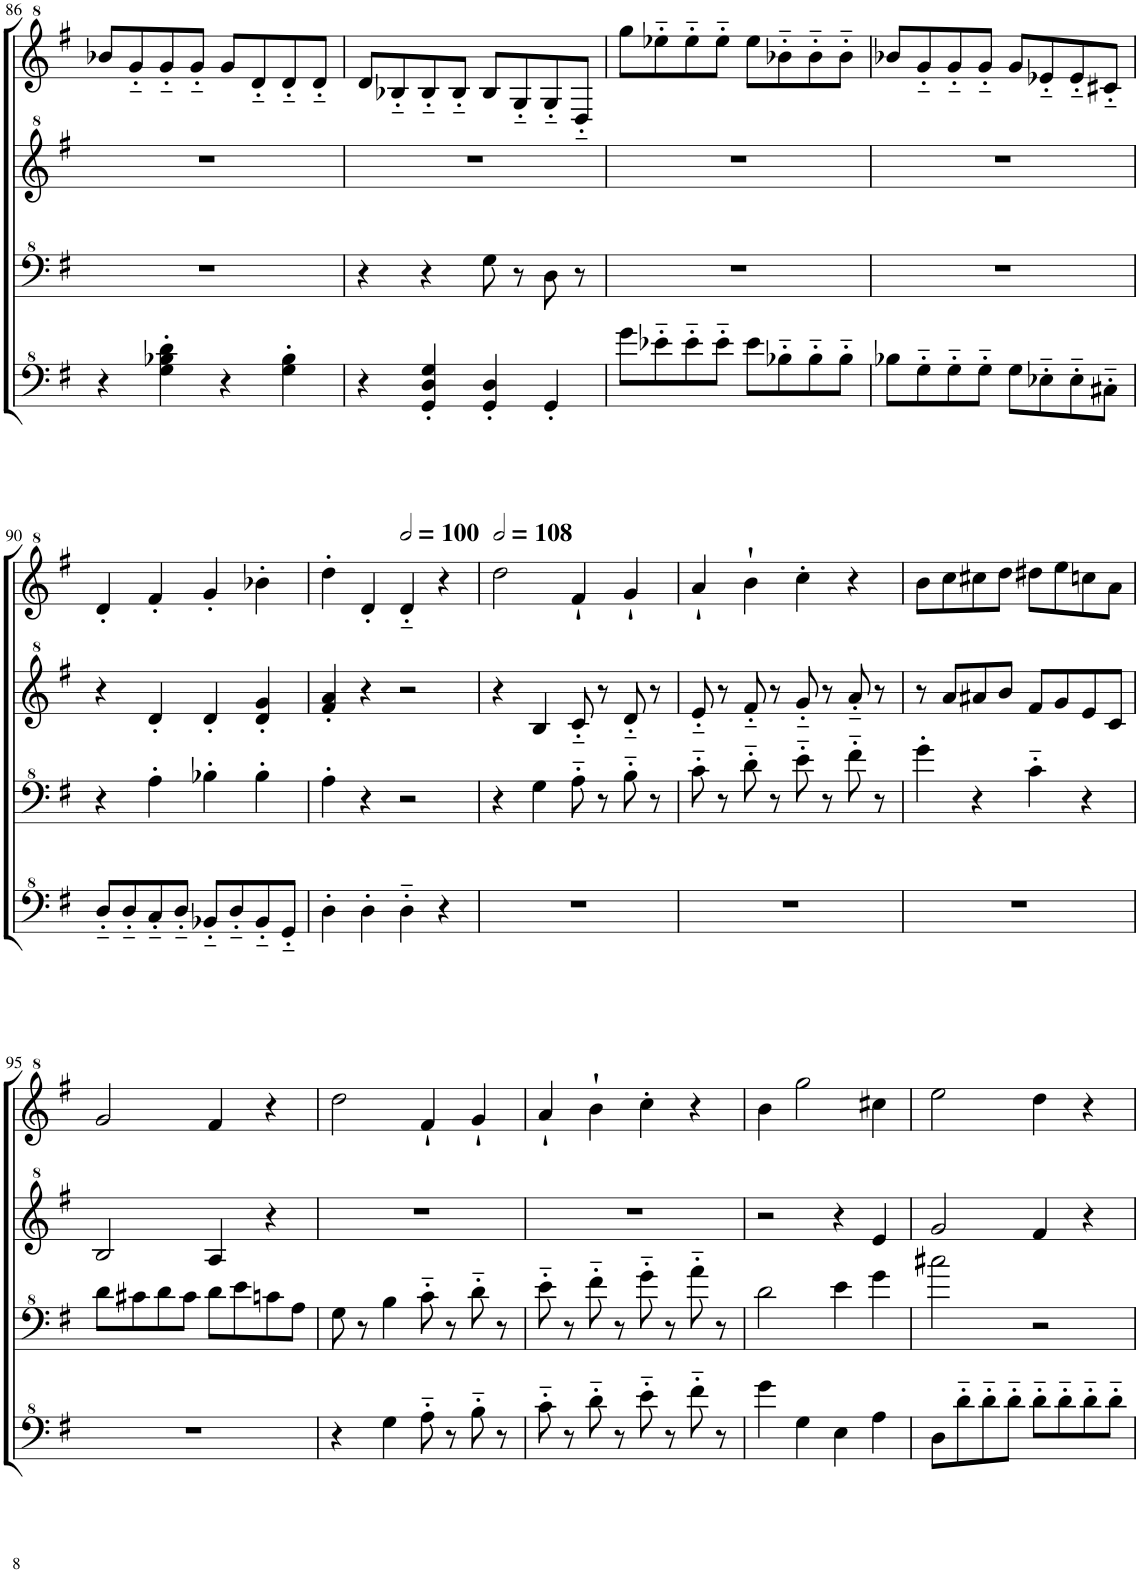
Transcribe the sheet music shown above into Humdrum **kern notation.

**kern	**kern	**kern	**kern
*part1	*part1	*part1	*part1
*staff4	*staff3	*staff2	*staff1
*I"Model III	*	*	*
!!LO:PB:g=z
*clefF^4	*clefF^4	*clefG^2	*clefG^2
*k[f#]	*k[f#]	*k[f#]	*k[f#]
*M2/2	*M2/2	*M2/2	*M2/2
*met(c|)	*met(c|)	*met(c|)	*met(c|)
=86	=86	=86	=86
4r	1r	1r	8bb-X/L
.	.	.	8gg'~/
4g\' 4b-X\' 4dd\'	.	.	8gg'~/
.	.	.	8gg'~/J
4r	.	.	8gg/L
.	.	.	8dd'~/
4g\' 4b-\'	.	.	8dd'~/
.	.	.	8dd'~/J
=87	=87	=87	=87
4r	4r	1r	8dd/L
.	.	.	8b-X'~/
4G/' 4d/' 4g/'	4r	.	8b-'~/
.	.	.	8b-'~/J
4G/' 4d/'	8g\	.	8b-/L
.	8r	.	8g'~/
4G'/	8d\	.	8g'~/
.	8r	.	8d'~/J
=88	=88	=88	=88
8gg\L	1r	1r	8ggg\L
8ee-X'~\	.	.	8eee-X'~\
8ee-'~\	.	.	8eee-'~\
8ee-'~\J	.	.	8eee-'~\J
8ee-\L	.	.	8eee-\L
8b-X'~\	.	.	8bb-X'~\
8b-'~\	.	.	8bb-'~\
8b-'~\J	.	.	8bb-'~\J
=89	=89	=89	=89
8b-X\L	1r	1r	8bb-X/L
8g'~\	.	.	8gg'~/
8g'~\	.	.	8gg'~/
8g'~\J	.	.	8gg'~/J
8g\L	.	.	8gg/L
8e-X'~\	.	.	8ee-X'~/
8e-'~\	.	.	8ee-'~/
8c#X'~\J	.	.	8cc#X'~/J
!!LO:LB:g=z
=90	=90	=90	=90
8d'~/L	4r	4r	4dd'/
8d'~/	.	.	.
8c'~/	4a'\	4dd'/	4ff#'/
8d'~/J	.	.	.
8B-X'~/L	4b-X'\	4dd'/	4gg'/
8d'~/	.	.	.
8B-'~/	4b-'\	4dd/' 4gg/'	4bb-X'\
8G'~/J	.	.	.
=91	=91	=91	=91
4d'\	4a'\	4ff#/' 4aa/'	4ddd'\
4d'\	4r	4r	4dd'/
*	*	*	*MM200
4d'~\	2r	2r	4dd'~/
4r	.	.	4r
=92	=92	=92	=92
*	*	*	*MM216
1r	4r	4r	2ddd\
.	4g\	4b/	.
.	8a'~\	8cc'~/	4ff#`/
.	8r	8r	.
.	8b'~\	8dd'~/	4gg`/
.	8r	8r	.
=93	=93	=93	=93
1r	8cc'~\	8ee'~/	4aa`/
.	8r	8r	.
.	8dd'~\	8ff#'~/	4bb`\
.	8r	8r	.
.	8ee'~\	8gg'~/	4ccc'\
.	8r	8r	.
.	8ff#'~\	8aa'~/	4r
.	8r	8r	.
=94	=94	=94	=94
1r	4gg'\	8r	8bb\L
.	.	8aa/L	8ccc\
.	4r	8aa#X/	8ccc#X\
.	.	8bb/J	8ddd\J
.	4cc'~\	8ff#/L	8ddd#X\L
.	.	8gg/	8eee\
.	4r	8ee/	8cccn\
.	.	8cc/J	8aa\J
!!LO:LB:g=z
=95	=95	=95	=95
1r	8dd\L	2b/	2gg/
.	8cc#X\	.	.
.	8dd\	.	.
.	8cc#\J	.	.
.	8dd\L	4a/	4ff#/
.	8ee\	.	.
.	8ccn\	4r	4r
.	8a\J	.	.
=96	=96	=96	=96
4r	8g\	1r	2ddd\
.	8r	.	.
4g\	4b\	.	.
8a'~\	8cc'~\	.	4ff#`/
8r	8r	.	.
8b'~\	8dd'~\	.	4gg`/
8r	8r	.	.
=97	=97	=97	=97
8cc'~\	8ee'~\	1r	4aa`/
8r	8r	.	.
8dd'~\	8ff#'~\	.	4bb`\
8r	8r	.	.
8ee'~\	8gg'~\	.	4ccc'\
8r	8r	.	.
8ff#'~\	8aa'~\	.	4r
8r	8r	.	.
=98	=98	=98	=98
4gg\	2dd\	2r	4bb\
4g\	.	.	2ggg\
4e\	4ee\	4r	.
4a\	4gg\	4ee/	4ccc#X\
=99	=99	=99	=99
8d\L	2ccc#X\	2gg/	2eee\
8dd'~\	.	.	.
8dd'~\	.	.	.
8dd'~\J	.	.	.
8dd'~\L	2r	4ff#/	4ddd\
8dd'~\	.	.	.
8dd'~\	.	4r	4r
8dd'~\J	.	.	.
=	=	=	=
*-	*-	*-	*-
